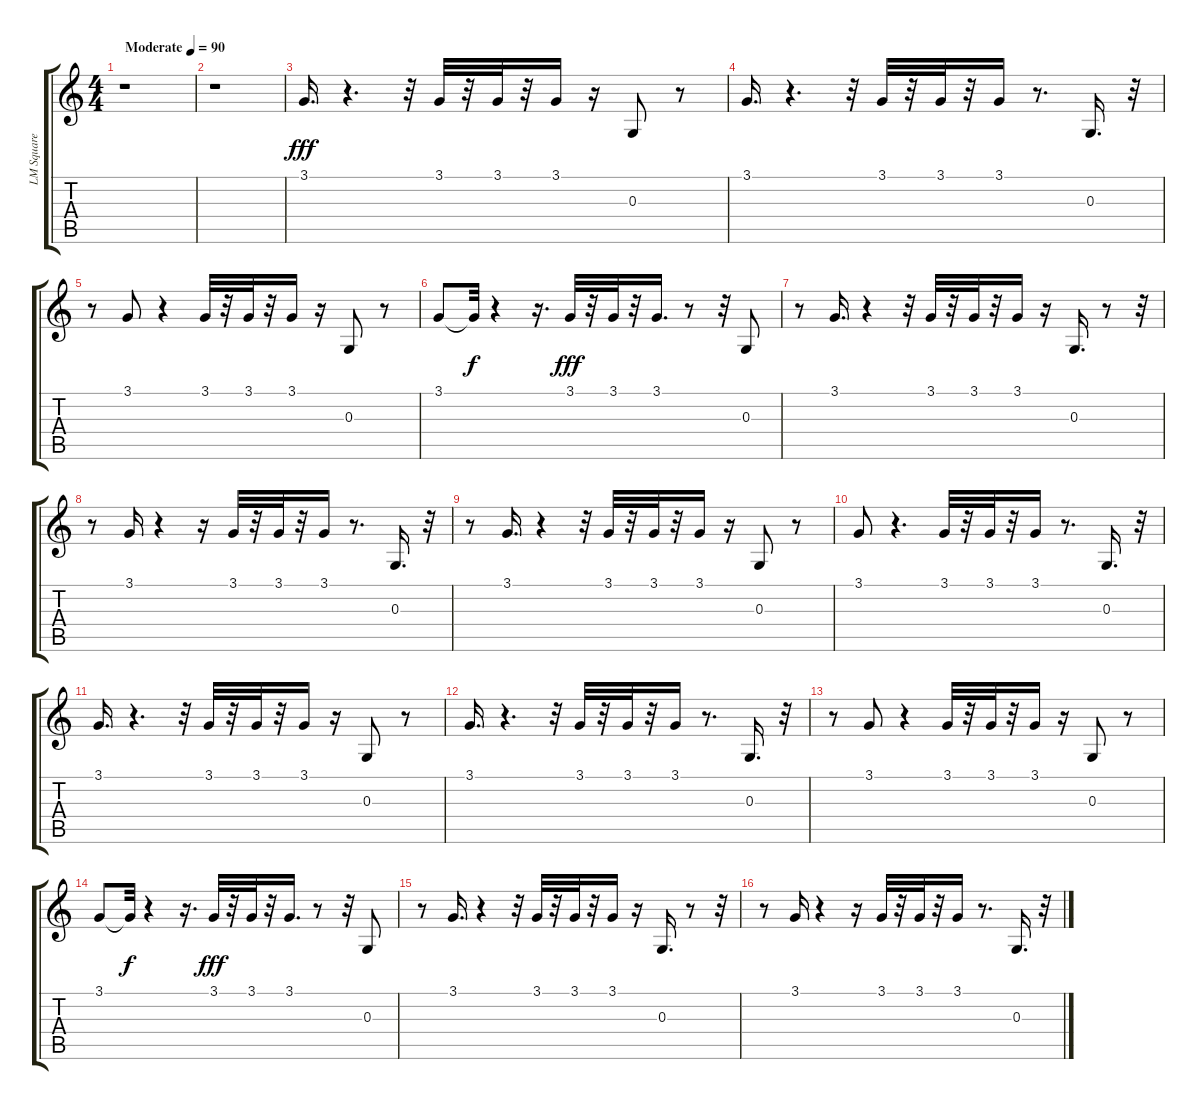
\track ("LM Square" "LM Square") {instrument lead1square}
\staff {score tabs}
\tuning (E4 B3 G3 D3 A2 E2) {hide}
\ts (4 4)
\tempo (90 "Moderate")
\clef g2
\ks c
r.1{dy fff instrument lead1square} |
r.1 |
3.1.16{d} r.4{d} r.32 3.1.32 r.32 3.1.32 r.32 3.1.16 r.16 0.3.8 r.8 |
3.1.16{d} r.4{d} r.32 3.1.32 r.32 3.1.32 r.32 3.1.16 r.8{d} 0.3.16{d} r.32 |
r.8 3.1.8 r.4 3.1.32 r.32 3.1.32 r.32 3.1.16 r.16 0.3.8 r.8 |
3.1.8 3.1{t}.32{dy f} r.4 r.16{d} 3.1.32{dy fff} r.32 3.1.32 r.32 3.1.16{d} r.8 r.32 0.3.8 |
r.8 3.1.16{d} r.4 r.32 3.1.32 r.32 3.1.32 r.32 3.1.16 r.16 0.3.16{d} r.8 r.32 |
r.8 3.1.16 r.4 r.16 3.1.32 r.32 3.1.32 r.32 3.1.16 r.8{d} 0.3.16{d} r.32 |
r.8 3.1.16{d} r.4 r.32 3.1.32 r.32 3.1.32 r.32 3.1.16 r.16 0.3.8 r.8 |
3.1.8 r.4{d} 3.1.32 r.32 3.1.32 r.32 3.1.16 r.8{d} 0.3.16{d} r.32 |
3.1.16{d} r.4{d} r.32 3.1.32 r.32 3.1.32 r.32 3.1.16 r.16 0.3.8 r.8 |
3.1.16{d} r.4{d} r.32 3.1.32 r.32 3.1.32 r.32 3.1.16 r.8{d} 0.3.16{d} r.32 |
r.8 3.1.8 r.4 3.1.32 r.32 3.1.32 r.32 3.1.16 r.16 0.3.8 r.8 |
3.1.8 3.1{t}.32{dy f} r.4 r.16{d} 3.1.32{dy fff} r.32 3.1.32 r.32 3.1.16{d} r.8 r.32 0.3.8 |
r.8 3.1.16{d} r.4 r.32 3.1.32 r.32 3.1.32 r.32 3.1.16 r.16 0.3.16{d} r.8 r.32 |
r.8 3.1.16 r.4 r.16 3.1.32 r.32 3.1.32 r.32 3.1.16 r.8{d} 0.3.16{d} r.32
